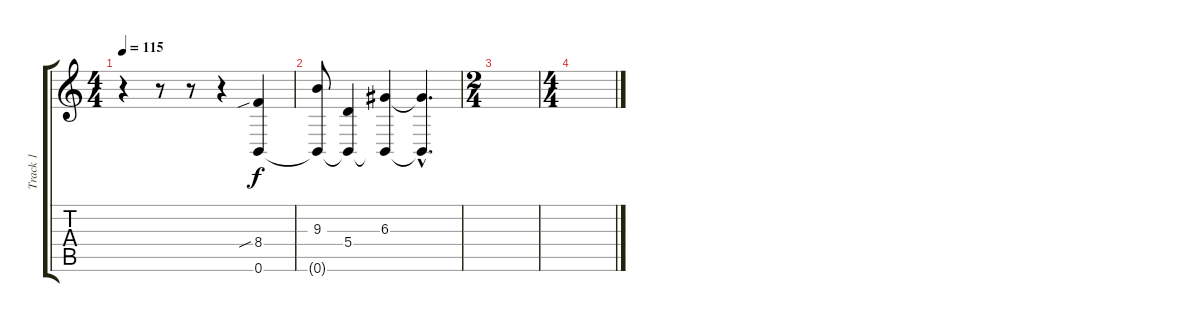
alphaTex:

\track ("Track 1" "Track 1") {instrument acousticguitarsteel}
\staff {score tabs}
\tuning (B3 Gb3 D3 A2 E2 B1) {hide}
\ts (4 4)
\tempo 115
\clef g2
\ks c
r.4{dy f} r.8 r.8 r.4 (8.4{sib} 0.6).4 |
(9.3 0.6{t}).8 (5.4 0.6{t}).4 (6.3 0.6{t}).4 (6.3{hac t} 0.6{hac t}).4{d} |
\ts (2 4)
|
\ts (4 4)
